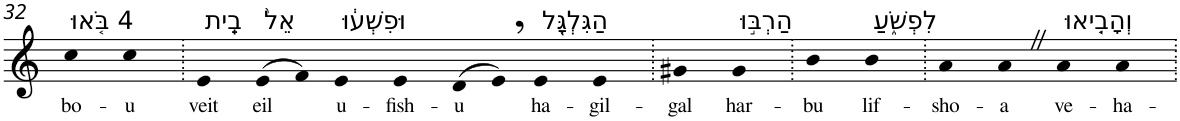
**kern	**text
*part1	*part1
*staff1	*staff1
*I"Piano	*
*I'Pno	*
!!LO:PB:g=z
*clefG2	*
*k[]	*
=32	=32
!LO:TX:a:t=4 בֹּ֤אוּ	!
!	!LO:LY:b
4cc	bo-
!	!LO:LY:b
4cc	-u
=33.	=33.
!LO:TX:a:t=בֵֽית	!
!	!LO:LY:b
4e	veit
!LO:TX:a:t=אֵל֙	!
!	!LO:LY:b
(>8e	eil
8f)	.
!LO:TX:a:t=וּפִשְׁע֔וּ	!
!	!LO:LY:b
4e	u-
!	!LO:LY:b
4e	-fish-
!	!LO:LY:b
(>8d	-u
8e,)	.
!LO:TX:a:t=הַגִּלְגָּ֖ל	!
!	!LO:LY:b
4e	ha-
!	!LO:LY:b
4e	-gil-
=34.	=34.
!	!LO:LY:b
4g#X	-gal
!LO:TX:a:t=הַרְבּ֣וּ	!
!	!LO:LY:b
4g#	har-
=35.	=35.
!	!LO:LY:b
4b	-bu
!LO:TX:a:t=לִפְשֹׁ֑עַ	!
!	!LO:LY:b
4b	lif-
=36.	=36.
!	!LO:LY:b
4a	-sho-
!	!LO:LY:b
4aZ	-a
!LO:TX:a:t=וְהָבִ֤יאוּ	!
!	!LO:LY:b
4a	ve-
!	!LO:LY:b
4a	-ha-
=.	=.
*-	*-
